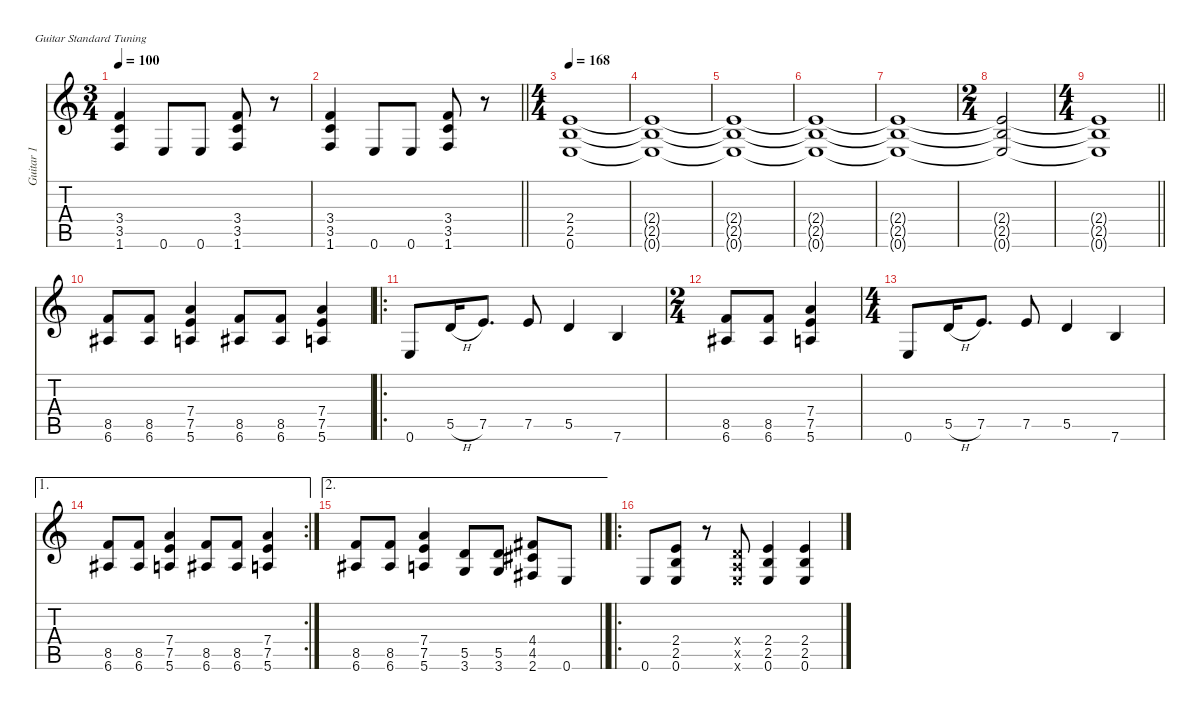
\defaultSystemsLayout 4
\hideDynamics
\bracketExtendMode nobrackets
\firstSystemTrackNameMode fullname
\otherSystemsTrackNameOrientation horizontal
\track ("Guitar 1" "dist.guit.") {instrument distortionguitar}
\staff {score tabs}
\tuning (E4 B3 G3 D3 A2 E2)
\ts (3 4)
\tempo 100
\clef g2
\ks c
(3.4 3.5 1.6).4{dy f beam Up} 0.6.8{beam Up} 0.6.8{beam Up} (3.4 3.5 1.6).8{beam Up} r.8{beam Up} |
\barLineRight lightlight
(3.4 3.5 1.6).4{beam Up} 0.6.8{beam Up} 0.6.8{beam Up} (3.4 3.5 1.6).8{beam Up} r.8{beam Up} |
\ts (4 4)
\beaming (8 2 2 2 2)
\tempo 168
(2.4 2.5 0.6).1{beam Up} |
(2.4{t} 2.5{t} 0.6{t}).1{beam Up} |
(2.4{t} 2.5{t} 0.6{t}).1{beam Up} |
(2.4{t} 2.5{t} 0.6{t}).1{beam Up} |
(2.4{t} 2.5{t} 0.6{t}).1{beam Up} |
\ts (2 4)
\beaming (8 2 2)
(2.4{t} 2.5{t} 0.6{t}).2{beam Up} |
\ts (4 4)
\beaming (8 2 2 2 2)
\barLineRight lightlight
(2.4{t} 2.5{t} 0.6{t}).1{beam Up} |
(8.5 6.6{acc #}).8{beam Up} (8.5 6.6{acc #}).8{beam Up} (7.4 7.5 5.6).4{beam Up} (8.5 6.6{acc #}).8{beam Up} (8.5 6.6{acc #}).8{beam Up} (7.4 7.5 5.6).4{beam Up} |
\ro
0.6.8{beam Up} 5.5{h}.16{beam Up} 7.5.8{d beam Up} 7.5.8{beam Up} 5.5.4{beam Up} 7.6.4{beam Up} |
\ts (2 4)
\beaming (8 2 2)
(8.5 6.6{acc #}).8{beam Up} (8.5 6.6{acc #}).8{beam Up} (7.4 7.5 5.6).4{beam Up} |
\ts (4 4)
\beaming (8 2 2 2 2)
0.6.8{beam Up} 5.5{h}.16{beam Up} 7.5.8{d beam Up} 7.5.8{beam Up} 5.5.4{beam Up} 7.6.4{beam Up} |
\ae 1
\rc 2
(8.5 6.6{acc #}).8{beam Up} (8.5 6.6{acc #}).8{beam Up} (7.4 7.5 5.6).4{beam Up} (8.5 6.6{acc #}).8{beam Up} (8.5 6.6{acc #}).8{beam Up} (7.4 7.5 5.6).4{beam Up} |
\ae 2
\barLineRight lightlight
(8.5 6.6{acc #}).8{beam Up} (8.5 6.6{acc #}).8{beam Up} (7.4 7.5 5.6).4{beam Up} (5.5 3.6).8{beam Up} (5.5 3.6).8{beam Up} (4.4{acc #} 4.5{acc #} 2.6{acc #}).8{beam Up} 0.6.8{beam Up} |
\ro
0.6.8{beam Up} (2.4 2.5 0.6).8{beam Up} r.8{beam Up} (0.4{x} 0.5{x} 0.6{x}).8{beam Up} (2.4 2.5 0.6).4{beam Up} (2.4 2.5 0.6).4{beam Up}
